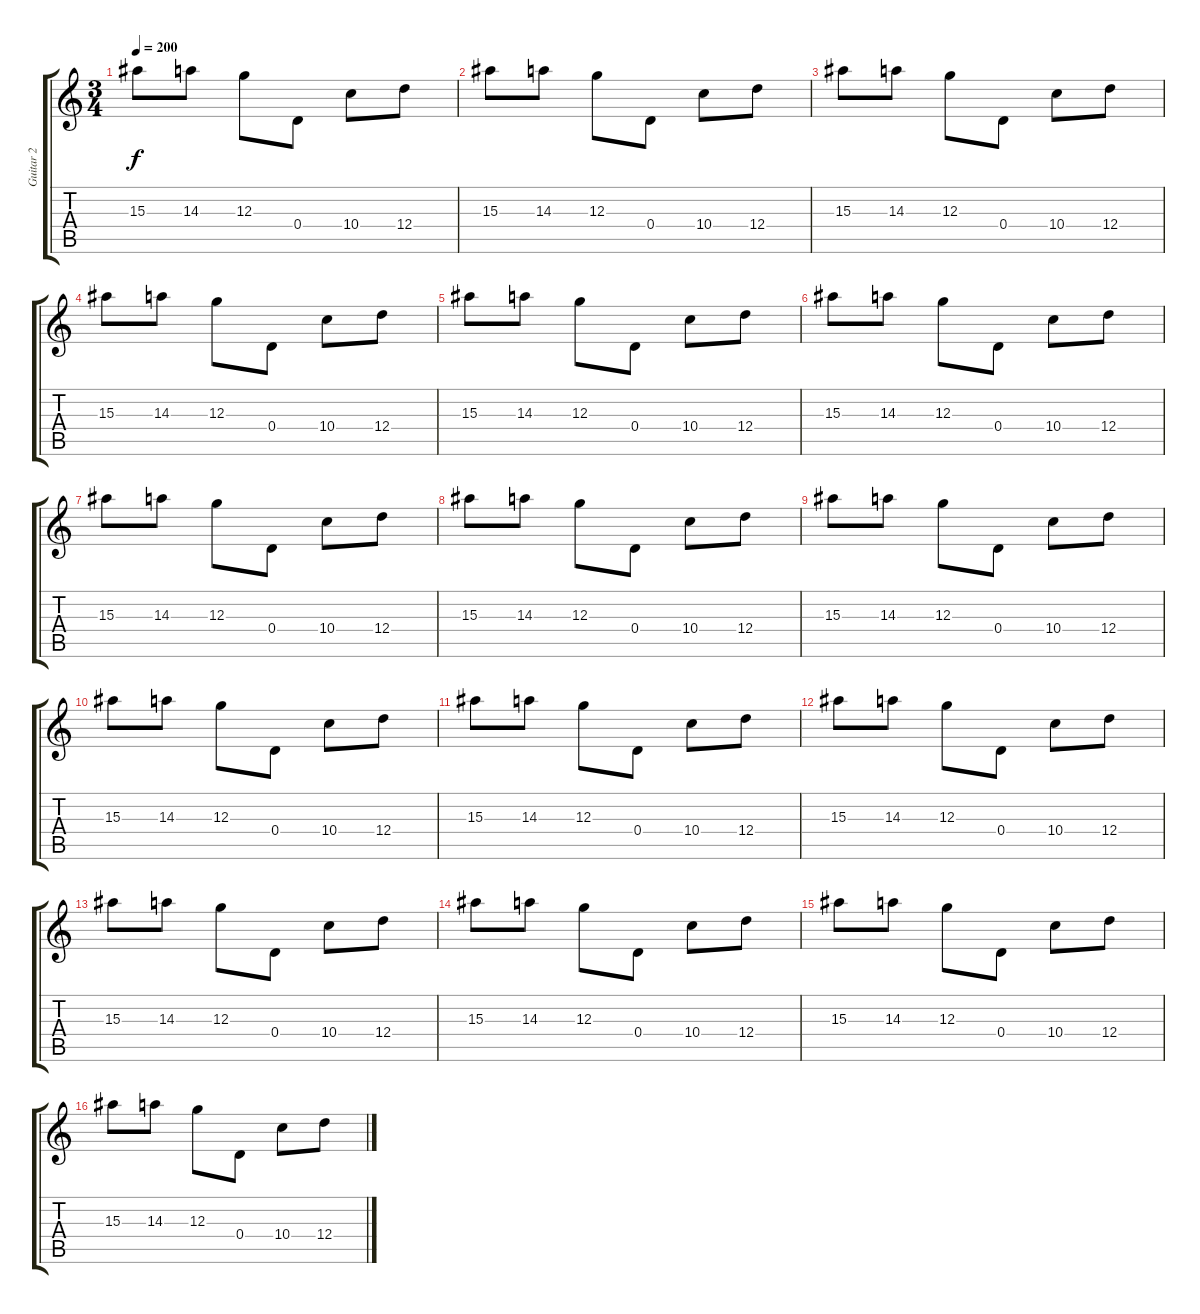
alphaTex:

\track ("Guitar 2" "Guitar 2") {instrument overdrivenguitar}
\staff {score tabs}
\tuning (E4 B3 G3 D3 A2 D2) {hide}
\ts (3 4)
\tempo 200
\clef g2
\ks c
15.3.8{dy f} 14.3.8 12.3.8 0.4.8 10.4.8 12.4.8 |
15.3.8 14.3.8 12.3.8 0.4.8 10.4.8 12.4.8 |
15.3.8 14.3.8 12.3.8 0.4.8 10.4.8 12.4.8 |
15.3.8 14.3.8 12.3.8 0.4.8 10.4.8 12.4.8 |
15.3.8 14.3.8 12.3.8 0.4.8 10.4.8 12.4.8 |
15.3.8 14.3.8 12.3.8 0.4.8 10.4.8 12.4.8 |
15.3.8 14.3.8 12.3.8 0.4.8 10.4.8 12.4.8 |
15.3.8 14.3.8 12.3.8 0.4.8 10.4.8 12.4.8 |
15.3.8 14.3.8 12.3.8 0.4.8 10.4.8 12.4.8 |
15.3.8 14.3.8 12.3.8 0.4.8 10.4.8 12.4.8 |
15.3.8 14.3.8 12.3.8 0.4.8 10.4.8 12.4.8 |
15.3.8 14.3.8 12.3.8 0.4.8 10.4.8 12.4.8 |
15.3.8 14.3.8 12.3.8 0.4.8 10.4.8 12.4.8 |
15.3.8 14.3.8 12.3.8 0.4.8 10.4.8 12.4.8 |
15.3.8 14.3.8 12.3.8 0.4.8 10.4.8 12.4.8 |
15.3.8 14.3.8 12.3.8 0.4.8 10.4.8 12.4.8
